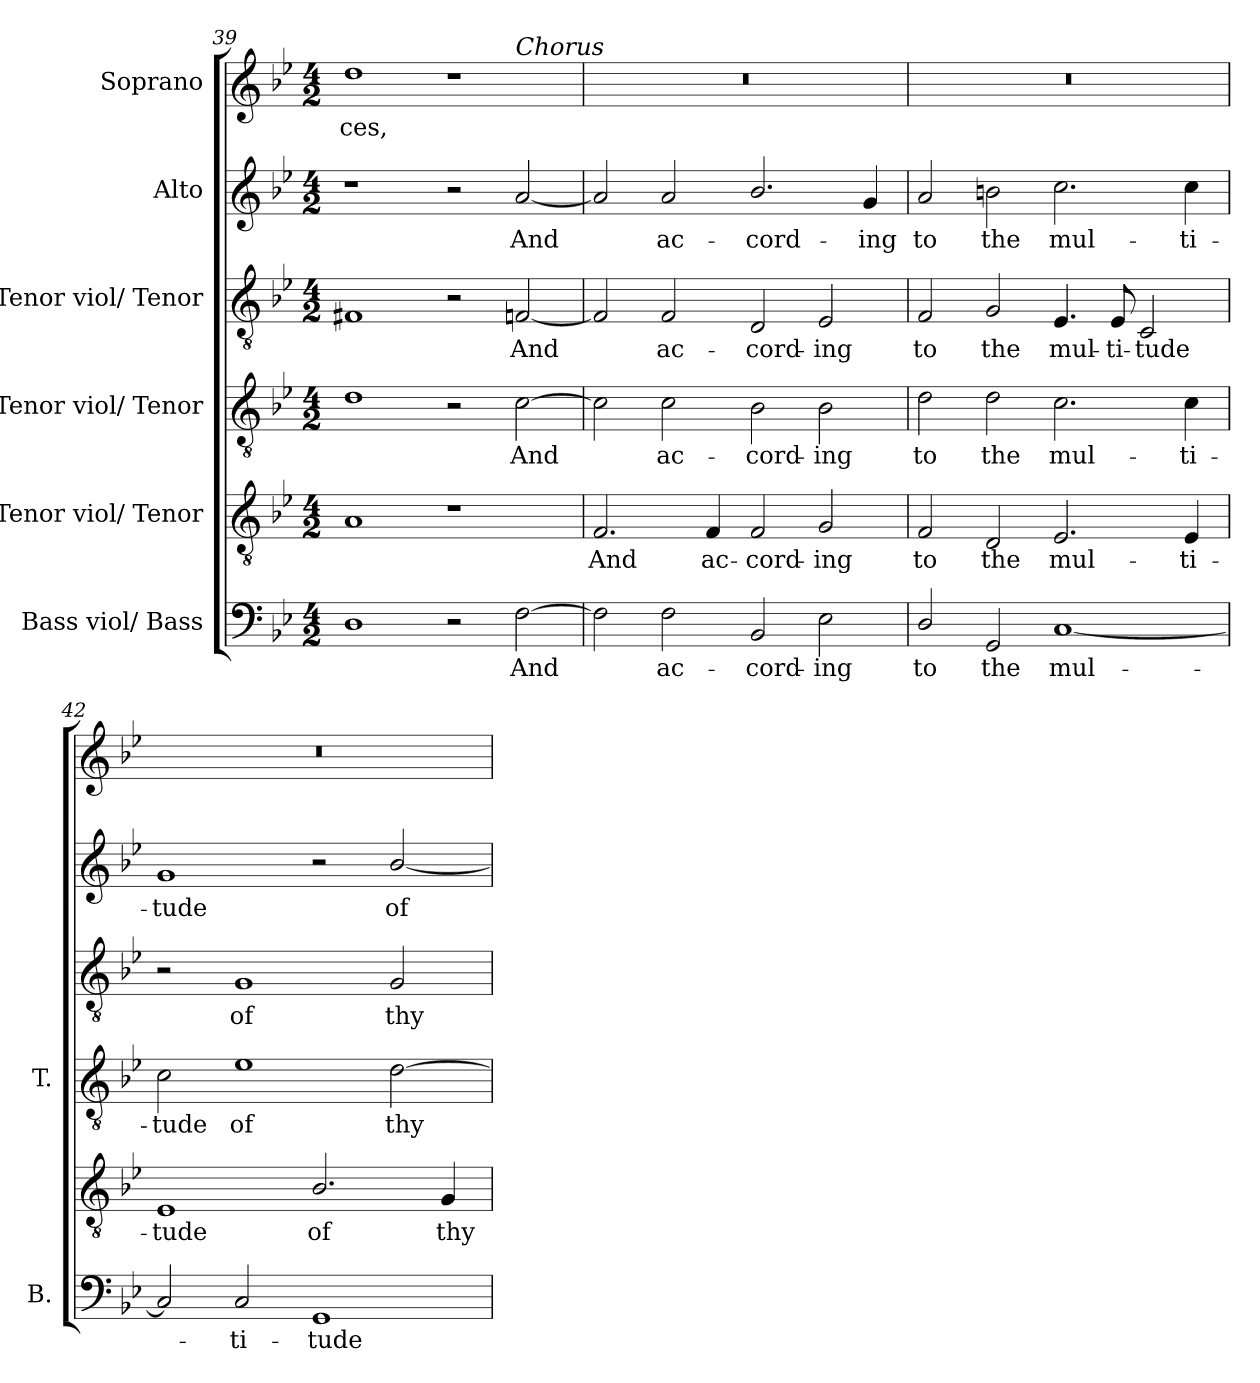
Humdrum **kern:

**kern	**text	**kern	**text	**kern	**text	**kern	**text	**kern	**text	**kern	**text
*part6	*part6	*part5	*part5	*part4	*part4	*part3	*part3	*part2	*part2	*part1	*part1
*staff6	*staff6	*staff5	*staff5	*staff4	*staff4	*staff3	*staff3	*staff2	*staff2	*staff1	*staff1
*I"Bass viol/ Bass	*	*I"Tenor viol/ Tenor	*	*I"Tenor viol/ Tenor	*	*I"Tenor viol/ Tenor	*	*I"Alto	*	*I"Soprano	*
*I'B.	*	*	*	*I'T.	*	*	*	*	*	*	*
*clefF4	*	*clefGv2	*	*clefGv2	*	*clefGv2	*	*clefG2	*	*clefG2	*
*	*	*ITrd7c12	*	*ITrd7c12	*	*	*	*	*	*	*
*k[b-e-]	*	*k[b-e-]	*	*k[b-e-]	*	*k[b-e-]	*	*k[b-e-]	*	*k[b-e-]	*
*B-:	*	*B-:	*	*B-:	*	*B-:	*	*B-:	*	*B-:	*
*M4/2	*	*M4/2	*	*M4/2	*	*M4/2	*	*M4/2	*	*M4/2	*
=39	=39	=39	=39	=39	=39	=39	=39	=39	=39	=39	=39
!	!	!	!	!	!	!	!	!	!	!	!LO:LY:b:color=#000000
*	*	*	*	*	*	*	*	*	*	*^	*
1Di	.	1AAi	.	1Di	.	1F#Xi	.	1r	.	1ddi	1.ryy	-ces,
2r	.	1r	.	2r	.	2r	.	2r	.	1r	.	.
!	!LO:LY:b:color=#000000	!	!	!	!	!	!	!	!	!	!	!
!	!	!	!	!	!LO:LY:b:color=#000000	!	!	!	!	!	!	!
!	!	!	!	!	!	!	!LO:LY:b:color=#000000	!	!	!	!	!
!	!	!	!	!	!	!	!	!	!	!	!LO:TX:a:i:t=Chorus	!
!	!	!	!	!	!	!	!	!	!LO:LY:b:color=#000000	!	!	!
[2Fi\	And	.	.	[2Ci\	And	[2Fni/	And	[2ai/	And	.	2ryy	.
*	*	*	*	*	*	*	*	*	*	*v	*v	*
=40	=40	=40	=40	=40	=40	=40	=40	=40	=40	=40	=40
*	*	*	*	*	*	*	*	*	*	*^	*
!	!	!	!LO:LY:b:color=#000000	!	!	!	!	!	!	!LO:N:vis=1	!	!
*	*	*	*	*	*	*	*	*	*	*v	*v	*
2Fi\]	.	2.FFi/	And	2Ci\]	.	2Fi/]	.	2ai/]	.	0r	.
!	!LO:LY:b:color=#000000	!	!	!	!	!	!	!	!	!	!
!	!	!	!	!	!LO:LY:b:color=#000000	!	!	!	!	!	!
!	!	!	!	!	!	!	!LO:LY:b:color=#000000	!	!	!	!
!	!	!	!	!	!	!	!	!	!LO:LY:b:color=#000000	!	!
2Fi\	ac-	.	.	2Ci\	ac-	2Fi/	ac-	2ai/	ac-	.	.
!	!	!	!LO:LY:b:color=#000000	!	!	!	!	!	!	!	!
.	.	4FFi/	ac-	.	.	.	.	.	.	.	.
!	!LO:LY:b:color=#000000	!	!	!	!	!	!	!	!	!	!
!	!	!	!LO:LY:b:color=#000000	!	!	!	!	!	!	!	!
!	!	!	!	!	!LO:LY:b:color=#000000	!	!	!	!	!	!
!	!	!	!	!	!	!	!LO:LY:b:color=#000000	!	!	!	!
!	!	!	!	!	!	!	!	!	!LO:LY:b:color=#000000	!	!
2BB-i/	-cord-	2FFi/	-cord-	2BB-i\	-cord-	2Di/	-cord-	2.b-i/	-cord-	.	.
!	!LO:LY:b:color=#000000	!	!	!	!	!	!	!	!	!	!
!	!	!	!LO:LY:b:color=#000000	!	!	!	!	!	!	!	!
!	!	!	!	!	!LO:LY:b:color=#000000	!	!	!	!	!	!
!	!	!	!	!	!	!	!LO:LY:b:color=#000000	!	!	!	!
2E-i\	-ing	2GGi/	-ing	2BB-i\	-ing	2E-i/	-ing	.	.	.	.
!	!	!	!	!	!	!	!	!	!LO:LY:b:color=#000000	!	!
.	.	.	.	.	.	.	.	4gi/	-ing	.	.
=41	=41	=41	=41	=41	=41	=41	=41	=41	=41	=41	=41
!	!LO:LY:b:color=#000000	!	!	!	!	!	!	!	!	!	!
!	!	!	!LO:LY:b:color=#000000	!	!	!	!	!	!	!	!
!	!	!	!	!	!LO:LY:b:color=#000000	!	!	!	!	!	!
!	!	!	!	!	!	!	!LO:LY:b:color=#000000	!	!	!	!
!	!	!	!	!	!	!	!	!	!LO:LY:b:color=#000000	!LO:N:vis=1	!
2Di/	to	2FFi/	to	2Di\	to	2Fi/	to	2ai/	to	0r	.
!	!LO:LY:b:color=#000000	!	!	!	!	!	!	!	!	!	!
!	!	!	!LO:LY:b:color=#000000	!	!	!	!	!	!	!	!
!	!	!	!	!	!LO:LY:b:color=#000000	!	!	!	!	!	!
!	!	!	!	!	!	!	!LO:LY:b:color=#000000	!	!	!	!
!	!	!	!	!	!	!	!	!	!LO:LY:b:color=#000000	!	!
2GGi/	the	2DDi/	the	2Di\	the	2Gi/	the	2bni\	the	.	.
!	!LO:LY:b:color=#000000	!	!	!	!	!	!	!	!	!	!
!	!	!	!LO:LY:b:color=#000000	!	!	!	!	!	!	!	!
!	!	!	!	!	!LO:LY:b:color=#000000	!	!	!	!	!	!
!	!	!	!	!	!	!	!LO:LY:b:color=#000000	!	!	!	!
!	!	!	!	!	!	!	!	!	!LO:LY:b:color=#000000	!	!
[1Ci	mul-	2.EE-i/	mul-	2.Ci\	mul-	4.E-i/	mul-	2.cci\	mul-	.	.
!	!	!	!	!	!	!	!LO:LY:b:color=#000000	!	!	!	!
.	.	.	.	.	.	8E-i/	-ti-	.	.	.	.
!	!	!	!	!	!	!	!LO:LY:b:color=#000000	!	!	!	!
.	.	.	.	.	.	2Ci/	-tude	.	.	.	.
!	!	!	!LO:LY:b:color=#000000	!	!	!	!	!	!	!	!
!	!	!	!	!	!LO:LY:b:color=#000000	!	!	!	!	!	!
!	!	!	!	!	!	!	!	!	!LO:LY:b:color=#000000	!	!
.	.	4EE-i/	-ti-	4Ci\	-ti-	.	.	4cci\	-ti-	.	.
=42	=42	=42	=42	=42	=42	=42	=42	=42	=42	=42	=42
!	!	!	!LO:LY:b:color=#000000	!	!	!	!	!	!	!	!
!	!	!	!	!	!LO:LY:b:color=#000000	!	!	!	!	!	!
!	!	!	!	!	!	!	!	!	!LO:LY:b:color=#000000	!LO:N:vis=1	!
2Ci/]	.	1EE-i	-tude	2Ci\	-tude	2r	.	1gi	-tude	0r	.
!	!LO:LY:b:color=#000000	!	!	!	!	!	!	!	!	!	!
!	!	!	!	!	!LO:LY:b:color=#000000	!	!	!	!	!	!
!	!	!	!	!	!	!	!LO:LY:b:color=#000000	!	!	!	!
2Ci/	-ti-	.	.	1E-i	of	1Gi	of	.	.	.	.
!	!LO:LY:b:color=#000000	!	!	!	!	!	!	!	!	!	!
!	!	!	!LO:LY:b:color=#000000	!	!	!	!	!	!	!	!
1GGi	-tude	2.BB-i/	of	.	.	.	.	2r	.	.	.
!	!	!	!	!	!LO:LY:b:color=#000000	!	!	!	!	!	!
!	!	!	!	!	!	!	!LO:LY:b:color=#000000	!	!	!	!
!	!	!	!	!	!	!	!	!	!LO:LY:b:color=#000000	!	!
.	.	.	.	[2Di\	thy	2Gi/	thy	[2b-i/	of	.	.
!	!	!	!LO:LY:b:color=#000000	!	!	!	!	!	!	!	!
.	.	4GGi/	thy	.	.	.	.	.	.	.	.
=	=	=	=	=	=	=	=	=	=	=	=
*-	*-	*-	*-	*-	*-	*-	*-	*-	*-	*-	*-
